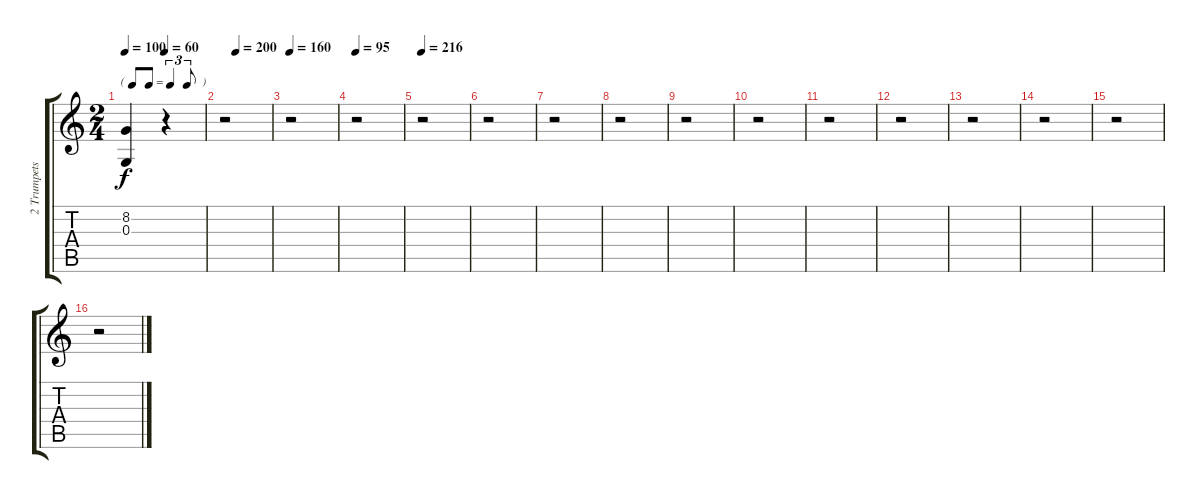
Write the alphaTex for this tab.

\track ("2 Trumpets in C" "2 Trumpets") {instrument trumpet}
\staff {score tabs}
\tuning (E4 B3 G3 D3 A2 E2) {hide}
\ts (2 4)
\tf triplet8th
\tempo 100
\tempo (60 0.5)
\clef g2
\ks c
(8.2 0.3).4{dy f} r.4 |
\tempo (200 0.25)
r.2 |
\tempo 160
r.2 |
\tempo 95
r.2 |
\tempo 216
r.2 |
r.2 |
r.2 |
r.2 |
r.2 |
r.2 |
r.2 |
r.2 |
r.2 |
r.2 |
r.2 |
r.2
